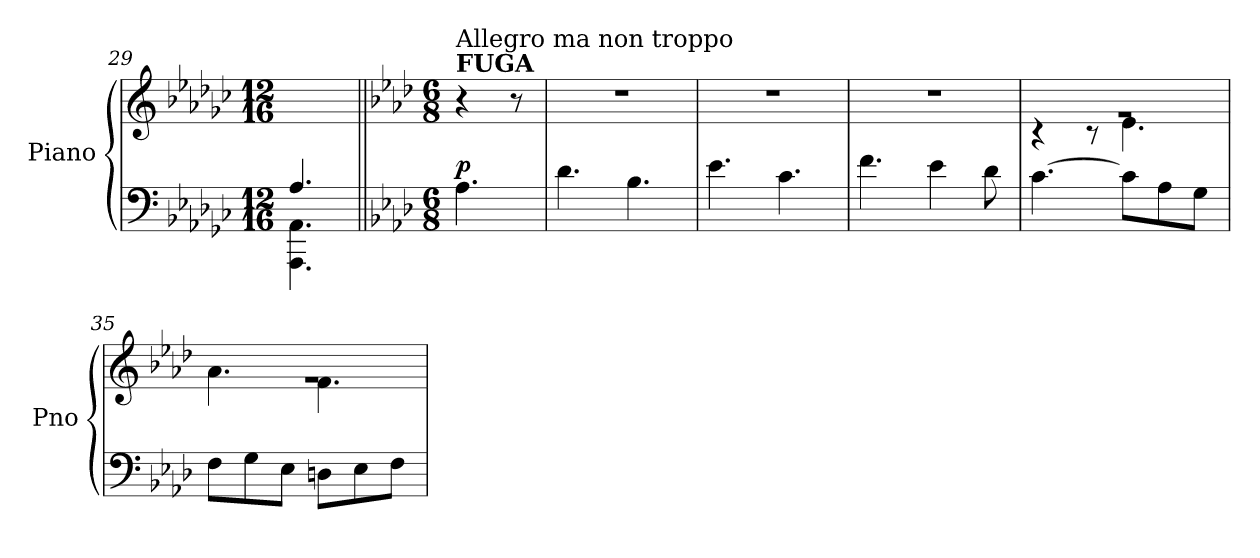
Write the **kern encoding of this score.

**kern	**kern	**dynam
*part1	*part1	*part1
*staff2	*staff1	*staff1/2
*I"Piano	*	*
*I'Pno	*	*
*clefF4	*clefG2	*
*k[b-e-a-d-g-c-]	*k[b-e-a-d-g-c-]	*
*M12/16	*M12/16	*
=29	=29	=29
*^	*	*
4.A-/	4.AAA-\ 4.AA-\	4.ryy	.
*v	*v	*	*
!!LO:LB:g=z
=30||	=30||	=30||
*k[b-e-a-d-]	*k[b-e-a-d-]	*
*M6/8	*M6/8	*
*^	*	*
!	!	!LO:TX:a:B:t=FUGA	!
!	!	!LO:TX:a:t=Allegro ma non troppo	!
!	!	!	!LO:DY:a=2
*v	*v	*	*
4.A-\	4r	p
.	8r	.
=31	=31	=31
4.d-\	2.r	.
4.B-\	.	.
=32	=32	=32
4.e-\	2.r	.
4.c\	.	.
=33	=33	=33
4.f\	2.r	.
4e-\	.	.
8d-\	.	.
=34	=34	=34
*	*^	*
[4.c\	2.rg	4r	.
.	.	8r	.
8c\L]	.	4.e-\	.
8A-\	.	.	.
8G\J	.	.	.
=35	=35	=35	=35
!	!	!	!LO:DY:b
8F\L	2.rg	4.a-\	other-dynamics
8G\	.	.	.
8E-\J	.	.	.
8Dn\L	.	4.f\	.
8E-\	.	.	.
8F\J	.	.	.
*	*v	*v	*
=	=	=
*-	*-	*-
